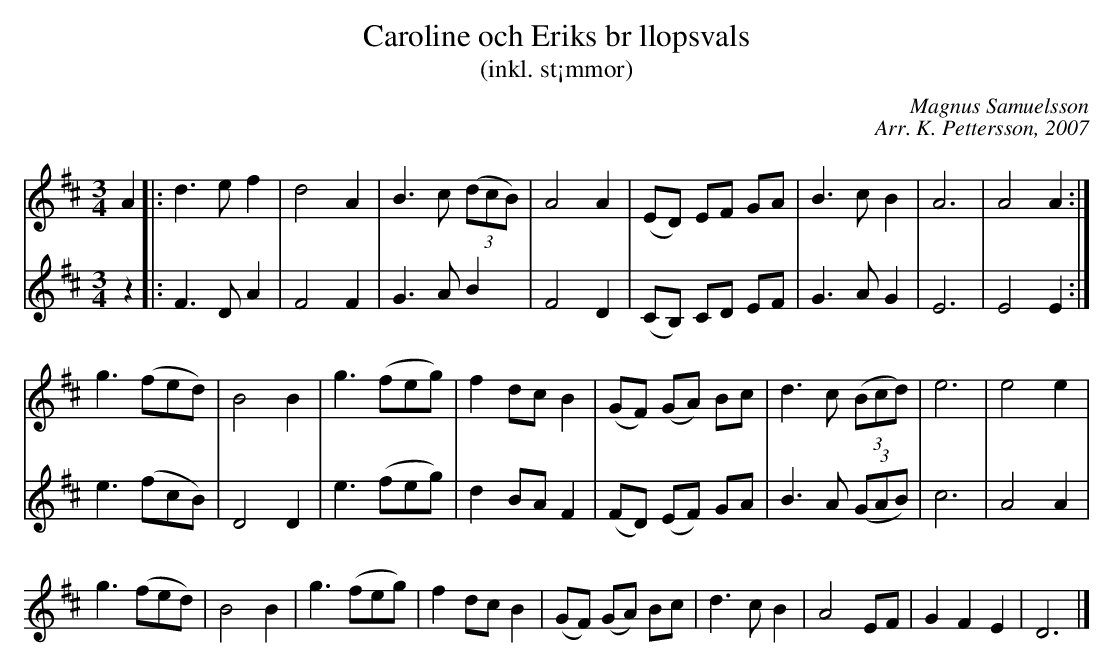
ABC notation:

X:1
T: Caroline och Eriks br llopsvals
T: (inkl. st¡mmor)
C: Magnus Samuelsson
C: Arr. K. Pettersson, 2007
M: 3/4
L: 1/4
K: D
V:1
A |: d>ef | d2A | B>c ((3d/c/B/) | A2A | (E/D/) E/F/ G/A/ | B>cB | A3 | A2A :|
g>(fe/d/) | B2B | g>(fe/g/) | fd/c/B | (G/F/) (G/A/) B/c/ | d>c ((3B/c/d/) | e3 | e2e |
g>(fe/d/) | B2B | g>(fe/g/) | fd/c/B | (G/F/) (G/A/) B/c/ | d>cB | A2E/F/ | GFE | D3 |]
V:2
z |: F>DA | F2F | G>AB | F2D | (C/B,/) C/D/ E/F/ | G>AG | E3 | E2E :|
e>(fc/B/) | D2D | e>(fe/g/) | dB/A/F | (F/D/) (E/F/) G/A/ | B>A ((3G/A/B/) | c3 | A2A |
